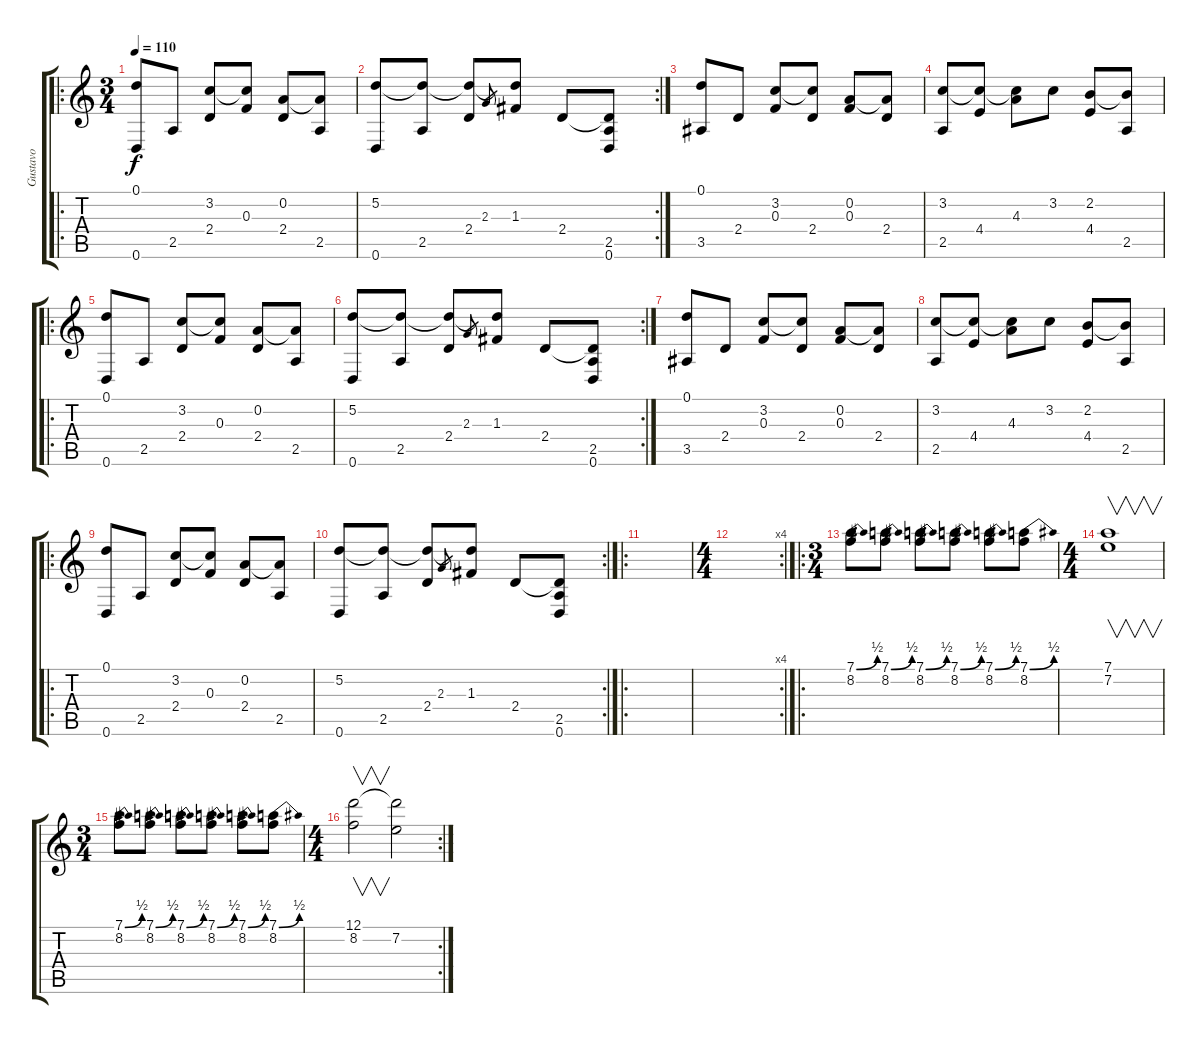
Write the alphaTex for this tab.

\track ("Gustavo" "Gustavo") {instrument acousticguitarnylon}
\staff {score tabs}
\tuning (D4 A3 F3 C3 G2 D2) {hide}
\ro
\ts (3 4)
\tempo 110
\clef g2
\ks c
(0.1 0.6).8{dy f instrument overdrivenguitar} 2.5.8 (3.2 2.4).8 (3.2{t} 0.3).8 (0.2 2.4).8 (0.2{t} 2.5).8 |
\rc 2
(5.2 0.6).8{instrument overdrivenguitar} (5.2{t} 2.5).8 (5.2{t} 2.4).8 2.3.8{gr} (5.2{t} 1.3).8 2.4.8 (2.4{t} 2.5 0.6).8 |
(0.1 3.5).8 2.4.8 (3.2 0.3).8 (3.2{t} 2.4).8 (0.2 0.3).8 (0.2{t} 2.4).8 |
(3.2 2.5).8 (3.2{t} 4.4).8 (3.2{t} 4.3).8 3.2.8 (2.2 4.4).8 (2.2{t} 2.5).8 |
\ro
(0.1 0.6).8 2.5.8 (3.2 2.4).8 (3.2{t} 0.3).8 (0.2 2.4).8 (0.2{t} 2.5).8 |
\rc 2
(5.2 0.6).8 (5.2{t} 2.5).8 (5.2{t} 2.4).8 2.3.8{gr} (5.2{t} 1.3).8 2.4.8 (2.4{t} 2.5 0.6).8 |
(0.1 3.5).8 2.4.8 (3.2 0.3).8 (3.2{t} 2.4).8 (0.2 0.3).8 (0.2{t} 2.4).8 |
(3.2 2.5).8 (3.2{t} 4.4).8 (3.2{t} 4.3).8 3.2.8 (2.2 4.4).8 (2.2{t} 2.5).8 |
\ro
(0.1 0.6).8 2.5.8 (3.2 2.4).8 (3.2{t} 0.3).8 (0.2 2.4).8 (0.2{t} 2.5).8 |
\rc 2
(5.2 0.6).8 (5.2{t} 2.5).8 (5.2{t} 2.4).8 2.3.8{gr} (5.2{t} 1.3).8 2.4.8 (2.4{t} 2.5 0.6).8 |
\ro
|
\rc 4
\ts (4 4)
|
\ro
\ts (3 4)
(7.1{be (bend 0 0 60 2)} 8.2).8{volume 11 instrument distortionguitar} (7.1{be (bend 0 0 60 2)} 8.2).8 (7.1{be (bend 0 0 60 2)} 8.2).8 (7.1{be (bend 0 0 60 2)} 8.2).8 (7.1{be (bend 0 0 60 2)} 8.2).8 (7.1{be (bend 0 0 60 2)} 8.2).8 |
\ts (4 4)
(7.1 7.2).1{v} |
\ts (3 4)
(7.1{be (bend 0 0 60 2)} 8.2).8 (7.1{be (bend 0 0 60 2)} 8.2).8 (7.1{be (bend 0 0 60 2)} 8.2).8 (7.1{be (bend 0 0 60 2)} 8.2).8 (7.1{be (bend 0 0 60 2)} 8.2).8 (7.1{be (bend 0 0 60 2)} 8.2).8 |
\rc 2
\ts (4 4)
(12.1 8.2).2{v} (12.1{t} 7.2).2
